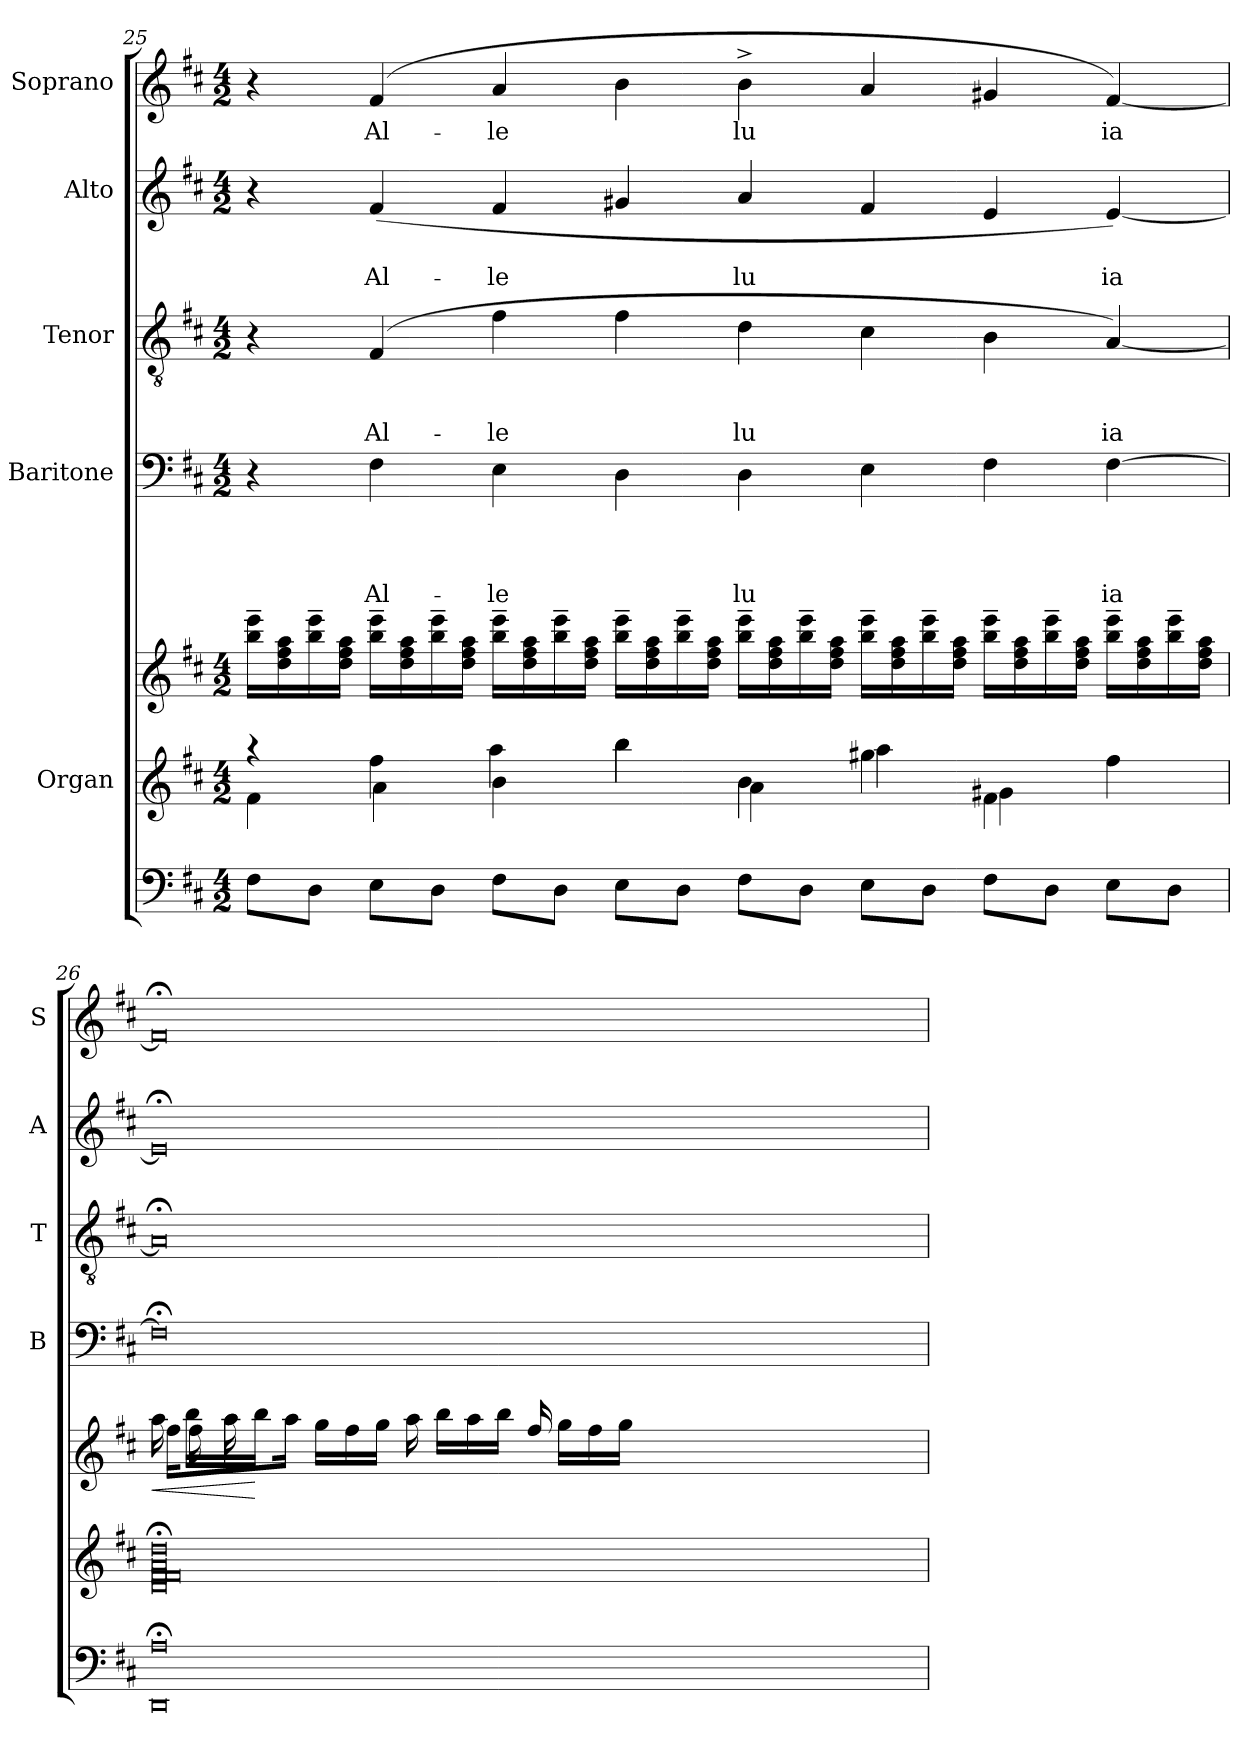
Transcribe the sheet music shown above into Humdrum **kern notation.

**kern	**kern	**kern	**dynam	**kern	**text	**text	**text	**text	**kern	**text	**text	**text	**kern	**text	**text	**kern	**text
*part6	*part5	*part5	*part5	*part4	*part4	*part4	*part4	*part4	*part3	*part3	*part3	*part3	*part2	*part2	*part2	*part1	*part1
*staff7	*staff6	*staff5	*staff5/6	*staff4	*staff4	*staff4	*staff4	*staff4	*staff3	*staff3	*staff3	*staff3	*staff2	*staff2	*staff2	*staff1	*staff1
*	*I"Organ	*	*	*I"Baritone	*	*	*	*	*I"Tenor	*	*	*	*I"Alto	*	*	*I"Soprano	*
*	*	*	*	*I'B	*	*	*	*	*I'T	*	*	*	*I'A	*	*	*I'S	*
!!LO:PB:g=z
*clefF4	*clefG2	*clefG2	*	*clefF4	*	*	*	*	*clefGv2	*	*	*	*clefG2	*	*	*clefG2	*
*k[f#c#]	*k[f#c#]	*k[f#c#]	*	*k[f#c#]	*	*	*	*	*k[f#c#]	*	*	*	*k[f#c#]	*	*	*k[f#c#]	*
*D:	*D:	*D:	*	*D:	*	*	*	*	*D:	*	*	*	*D:	*	*	*D:	*
*M4/2	*M4/2	*M4/2	*	*M4/2	*	*	*	*	*M4/2	*	*	*	*M4/2	*	*	*M4/2	*
=25	=25	=25	=25	=25	=25	=25	=25	=25	=25	=25	=25	=25	=25	=25	=25	=25	=25
*	*^	*	*	*	*	*	*	*	*	*	*	*	*	*	*	*	*
*	*	*^	*	*	*	*	*	*	*	*	*	*	*	*	*	*	*	*
8F#\L	4raa	4f#\	4ryy	16bb\~> 16eee\~>LL	.	4r	.	.	.	.	4r	.	.	.	4r	.	.	4r	.
.	.	.	.	16dd\ 16ff#\ 16aa\	.	.	.	.	.	.	.	.	.	.	.	.	.	.	.
8D\J	.	.	.	16bb\~> 16eee\~>	.	.	.	.	.	.	.	.	.	.	.	.	.	.	.
.	.	.	.	16dd\ 16ff#\ 16aa\JJ	.	.	.	.	.	.	.	.	.	.	.	.	.	.	.
!	!	!	!	!	!	!	!	!	!	!LO:LY:b	!	!	!	!LO:LY:b	!	!	!LO:LY:b	!	!LO:LY:b
8E\L	4ff#\	4ryy	4a\	16bb\~> 16eee\~>LL	.	4F#\	.	.	.	Al-	(4F#/	.	.	Al-	(<4f#/	.	Al-	(4f#/	Al-
.	.	.	.	16dd\ 16ff#\ 16aa\	.	.	.	.	.	.	.	.	.	.	.	.	.	.	.
8D\J	.	.	.	16bb\~> 16eee\~>	.	.	.	.	.	.	.	.	.	.	.	.	.	.	.
.	.	.	.	16dd\ 16ff#\ 16aa\JJ	.	.	.	.	.	.	.	.	.	.	.	.	.	.	.
!	!	!	!	!	!	!	!	!	!	!LO:LY:b	!	!	!	!LO:LY:b	!	!	!LO:LY:b	!	!LO:LY:b
8F#\L	4b\	4aa\	4ryy	16bb\~> 16eee\~>LL	.	4E\	.	.	.	-le	4f#\	.	.	-le	4f#/	.	-le	4a/	-le
.	.	.	.	16dd\ 16ff#\ 16aa\	.	.	.	.	.	.	.	.	.	.	.	.	.	.	.
8D\J	.	.	.	16bb\~> 16eee\~>	.	.	.	.	.	.	.	.	.	.	.	.	.	.	.
.	.	.	.	16dd\ 16ff#\ 16aa\JJ	.	.	.	.	.	.	.	.	.	.	.	.	.	.	.
8E\L	4ryy	4bb\	4bb\	16bb\~> 16eee\~>LL	.	4D\	.	.	.	.	4f#\	.	.	.	4g#X/	.	.	4b\	.
.	.	.	.	16dd\ 16ff#\ 16aa\	.	.	.	.	.	.	.	.	.	.	.	.	.	.	.
8D\J	.	.	.	16bb\~> 16eee\~>	.	.	.	.	.	.	.	.	.	.	.	.	.	.	.
.	.	.	.	16dd\ 16ff#\ 16aa\JJ	.	.	.	.	.	.	.	.	.	.	.	.	.	.	.
!	!	!	!	!	!	!	!	!	!	!LO:LY:b	!	!	!	!LO:LY:b	!	!	!LO:LY:b	!	!LO:LY:b
8F#\L	4b\	4ryy	4a\	16bb\~> 16eee\~>LL	.	4D\	.	.	.	lu	4d\	.	.	lu	4a/	.	lu	4b^>\	lu
.	.	.	.	16dd\ 16ff#\ 16aa\	.	.	.	.	.	.	.	.	.	.	.	.	.	.	.
8D\J	.	.	.	16bb\~> 16eee\~>	.	.	.	.	.	.	.	.	.	.	.	.	.	.	.
.	.	.	.	16dd\ 16ff#\ 16aa\JJ	.	.	.	.	.	.	.	.	.	.	.	.	.	.	.
8E\L	4gg#X\	4aa\	4ryy	16bb\~> 16eee\~>LL	.	4E\	.	.	.	.	4c#\	.	.	.	4f#/	.	.	4a/	.
.	.	.	.	16dd\ 16ff#\ 16aa\	.	.	.	.	.	.	.	.	.	.	.	.	.	.	.
8D\J	.	.	.	16bb\~> 16eee\~>	.	.	.	.	.	.	.	.	.	.	.	.	.	.	.
.	.	.	.	16dd\ 16ff#\ 16aa\JJ	.	.	.	.	.	.	.	.	.	.	.	.	.	.	.
8F#\L	4ryy	4f#\	4g#X\	16bb\~> 16eee\~>LL	.	4F#\	.	.	.	.	4B\	.	.	.	4e/	.	.	4g#X/	.
.	.	.	.	16dd\ 16ff#\ 16aa\	.	.	.	.	.	.	.	.	.	.	.	.	.	.	.
8D\J	.	.	.	16bb\~> 16eee\~>	.	.	.	.	.	.	.	.	.	.	.	.	.	.	.
.	.	.	.	16dd\ 16ff#\ 16aa\JJ	.	.	.	.	.	.	.	.	.	.	.	.	.	.	.
!	!	!	!	!	!	!	!	!	!	!LO:LY:b	!	!	!	!LO:LY:b	!	!	!LO:LY:b	!	!LO:LY:b
8E\L	4ff#\	4ryy	4ryy	16bb\~> 16eee\~>LL	.	[<4F#\	.	.	.	ia	[<4A/)	.	.	ia	[<4e/)	.	ia	[<4f#/)	ia
.	.	.	.	16dd\ 16ff#\ 16aa\	.	.	.	.	.	.	.	.	.	.	.	.	.	.	.
8D\J	.	.	.	16bb\~> 16eee\~>	.	.	.	.	.	.	.	.	.	.	.	.	.	.	.
.	.	.	.	16dd\ 16ff#\ 16aa\JJ	.	.	.	.	.	.	.	.	.	.	.	.	.	.	.
*	*v	*v	*v	*	*	*	*	*	*	*	*	*	*	*	*	*	*	*	*
!!LO:LB:g=z
=26	=26	=26	=26	=26	=26	=26	=26	=26	=26	=26	=26	=26	=26	=26	=26	=26	=26
!	!	!	!LO:HP:b	!	!	!	!	!	!	!	!	!	!	!	!	!	!
*	*	*^	*	*	*	*	*	*	*	*	*	*	*	*	*	*	*
*	*	*	*^	*	*	*	*	*	*	*	*	*	*	*	*	*	*	*
*	*	*	*	*^	*	*	*	*	*	*	*	*	*	*	*	*	*	*	*
0DD; 0A;	0d; 0f#; 0f#; 0a; 0dd;	16aa\	16ryy	16ff#\LL	16ryy	<	0F#;<]	.	.	.	.	0A;]	.	.	.	0e;]	.	.	0f#;]	.
.	.	32ryy	16bb\LL	8.ryy	16ff#\	.	.	.	.	.	.	.	.	.	.	.	.	.	.	.
.	.	32ryy	.	.	.	.	.	.	.	.	.	.	.	.	.	.	.	.	.	.
.	.	16aa\	16aa\	.	4.ryy	.	.	.	.	.	.	.	.	.	.	.	.	.	.	.
.	.	2ryy	16bb\JJ	.	.	[	.	.	.	.	.	.	.	.	.	.	.	.	.	.
.	.	.	1ryy	16aa\JJ	.	.	.	.	.	.	.	.	.	.	.	.	.	.	.	.
.	.	.	.	16gg\LL	.	.	.	.	.	.	.	.	.	.	.	.	.	.	.	.
.	.	.	.	16ff#\	.	.	.	.	.	.	.	.	.	.	.	.	.	.	.	.
.	.	.	.	16gg\JJ	.	.	.	.	.	.	.	.	.	.	.	.	.	.	.	.
.	.	.	.	1ryy	16aa\	.	.	.	.	.	.	.	.	.	.	.	.	.	.	.
.	.	.	.	.	16bb\LL	.	.	.	.	.	.	.	.	.	.	.	.	.	.	.
.	.	.	.	.	16aa\	.	.	.	.	.	.	.	.	.	.	.	.	.	.	.
.	.	16ryy	.	.	16bb\JJ	.	.	.	.	.	.	.	.	.	.	.	.	.	.	.
.	.	16ff#/	.	.	1ryy	.	.	.	.	.	.	.	.	.	.	.	.	.	.	.
.	.	16gg\LL	.	.	.	.	.	.	.	.	.	.	.	.	.	.	.	.	.	.
.	.	16ff#\	.	.	.	.	.	.	.	.	.	.	.	.	.	.	.	.	.	.
.	.	16gg\JJ	.	.	.	.	.	.	.	.	.	.	.	.	.	.	.	.	.	.
.	.	1ryy	.	.	.	.	.	.	.	.	.	.	.	.	.	.	.	.	.	.
.	.	.	2.ryy	.	.	.	.	.	.	.	.	.	.	.	.	.	.	.	.	.
.	.	.	.	2ryy	.	.	.	.	.	.	.	.	.	.	.	.	.	.	.	.
.	.	.	.	.	4ryy	.	.	.	.	.	.	.	.	.	.	.	.	.	.	.
*	*	*v	*v	*v	*v	*	*	*	*	*	*	*	*	*	*	*	*	*	*	*
=	=	=	=	=	=	=	=	=	=	=	=	=	=	=	=	=	=
*-	*-	*-	*-	*-	*-	*-	*-	*-	*-	*-	*-	*-	*-	*-	*-	*-	*-
